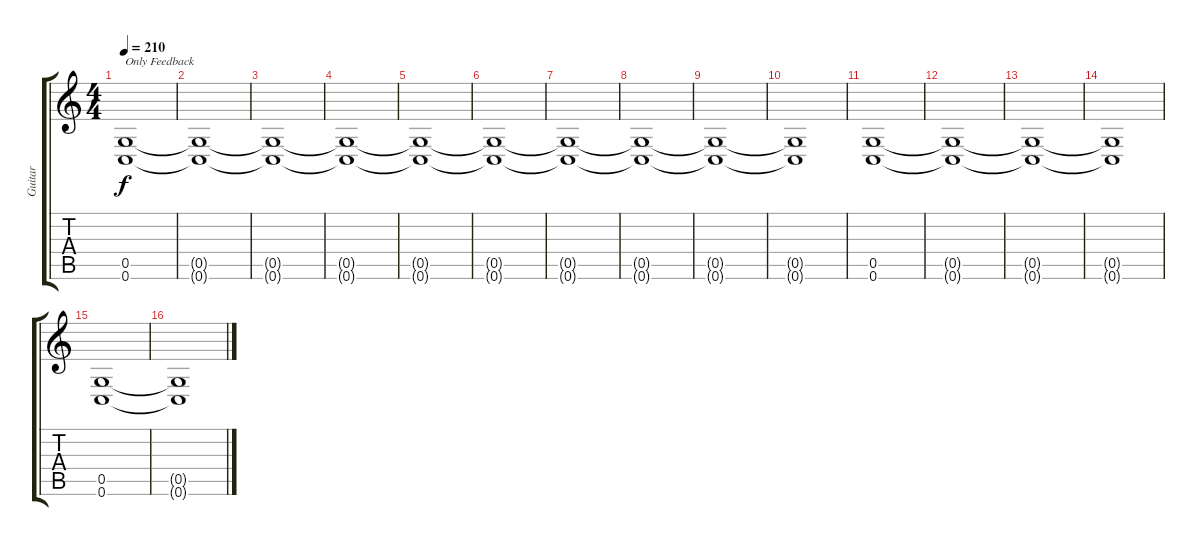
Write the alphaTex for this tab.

\track ("Guitar" "Guitar") {instrument distortionguitar}
\staff {score tabs}
\tuning (D4 A3 F3 C3 G2 C2) {hide}
\ts (4 4)
\tempo 210
\clef g2
\ks c
(0.5 0.6).1{txt "Only Feedback" dy f instrument distortionguitar} |
(0.5{t} 0.6{t}).1 |
(0.5{t} 0.6{t}).1 |
(0.5{t} 0.6{t}).1 |
(0.5{t} 0.6{t}).1 |
(0.5{t} 0.6{t}).1 |
(0.5{t} 0.6{t}).1 |
(0.5{t} 0.6{t}).1 |
(0.5{t} 0.6{t}).1 |
(0.5{t} 0.6{t}).1 |
(0.5 0.6).1 |
(0.5{t} 0.6{t}).1 |
(0.5{t} 0.6{t}).1 |
(0.5{t} 0.6{t}).1 |
(0.5 0.6).1 |
(0.5{t} 0.6{t}).1
